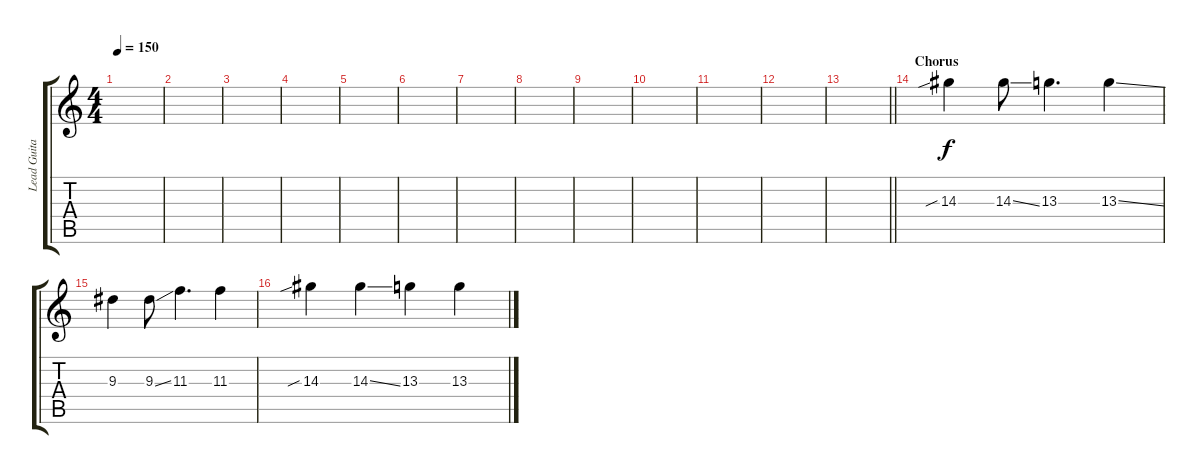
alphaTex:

\track ("Lead Guitar 1" "Lead Guita") {instrument distortionguitar}
\staff {score tabs}
\tuning (Eb4 Bb3 Gb3 Db3 Ab2 Eb2) {hide}
\ts (4 4)
\tempo 150
\clef g2
\ks c
|
|
|
|
|
|
|
|
|
|
|
|
\barLineRight lightlight
|
\section ("" "Chorus")
14.3{sib}.4 14.3{ss}.8 13.3.4{d} 13.3{ss}.4 |
9.3.4 9.3{ss}.8 11.3.4{d} 11.3.4 |
14.3{sib}.4 14.3{ss}.4 13.3.4 13.3{ss}.4
